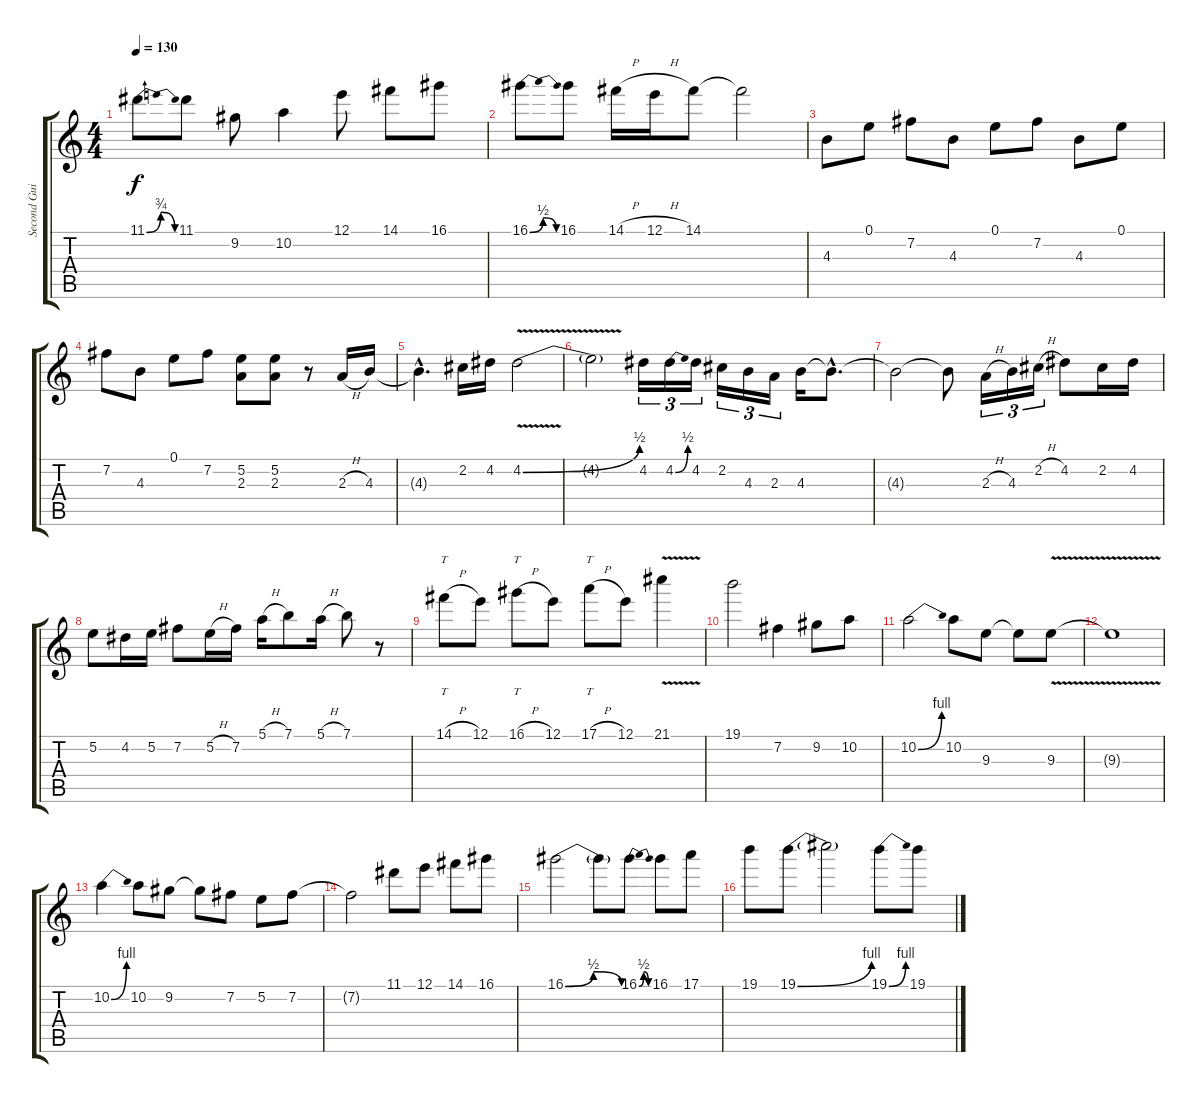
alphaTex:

\track ("Second Guitar" "Second Gui") {instrument overdrivenguitar}
\staff {score tabs}
\tuning (E4 B3 G3 D3 A2 E2) {hide}
\ts (4 4)
\tempo 130
\clef g2
\ks c
11.1{be (bendrelease 0 0 33 3 33 3 60 0)}.8{dy f} 11.1.8 9.2.8 10.2.4 12.1.8 14.1.8 16.1.8 |
16.1{be (bendrelease 0 0 39 2 39 2 60 0)}.8 16.1.8 14.1{h}.16 12.1{h}.16 14.1.8 14.1{t}.2 |
4.3.8 0.1.8 7.2.8 4.3.8 0.1.8 7.2.8 4.3.8 0.1.8 |
7.2.8 4.3.8 0.1.8 7.2.8 (5.2 2.3).8 (5.2 2.3).8 r.8 2.3{h}.16 4.3.16 |
4.3{hac t}.4{d} 2.2.16 4.2.16 4.2{be (bend 0 0 60 2) v}.2 |
4.2{t}.2 4.2.16{tu (3 2)} 4.2{be (bend 0 0 60 2)}.16{tu (3 2)} 4.2.16{tu (3 2)} 2.2.16{tu (3 2)} 4.3.16{tu (3 2)} 2.3.16{tu (3 2)} 4.3.16 4.3{hac t}.8{d} |
4.3{t}.2 4.3{t}.8 2.3{h}.16{tu (3 2)} 4.3.16{tu (3 2)} 2.2{h}.16{tu (3 2)} 4.2.8 2.2.16 4.2.16 |
5.2.8 4.2.16 5.2.16 7.2.8 5.2{h}.16 7.2.16 5.1{h}.16 7.1.8 5.1{h}.16 7.1.8 r.8 |
14.1{h}.8{tt} 12.1.8 16.1{h}.8{tt} 12.1.8 17.1{h}.8{tt} 12.1.8 21.1{v}.4 |
19.1.2 7.2.4 9.2.8 10.2.8 |
10.2{be (bend 0 0 60 4)}.2 10.2.8 9.3.8 9.3{t}.8 9.3{v}.8 |
9.3{t}.1 |
10.2{be (bend 0 0 60 4)}.4 10.2.8 9.2.8 9.2{t}.8 7.2.8 5.2.8 7.2.8 |
7.2{t}.2 11.1.8 12.1.8 14.1.8 16.1.8 |
16.1{be (bendrelease 0 0 30 2 45 2 60 0)}.2 16.1{t}.8 16.1{be (bendrelease 0 0 30 2 30 2 60 0)}.8 16.1.8 17.1.8 |
19.1.8 19.1{be (bend 0 0 60 4)}.8 19.1{t}.2 19.1{be (bend 0 0 60 4)}.8 19.1.8
